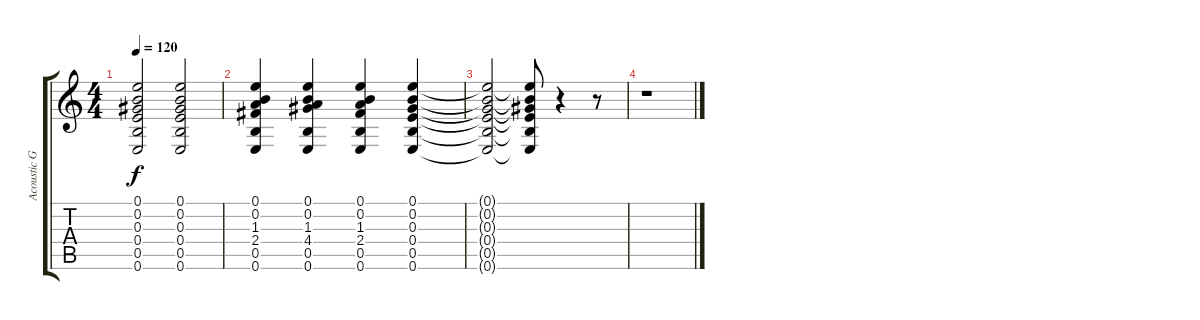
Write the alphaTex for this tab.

\track ("Acoustic Guitar" "Acoustic G") {instrument acousticguitarsteel}
\staff {score tabs}
\tuning (E4 B3 Ab3 E3 B2 E2) {hide}
\ts (4 4)
\tempo 120
\clef g2
\ks c
(0.1 0.2 0.3 0.4 0.5 0.6).2{dy f} (0.1 0.2 0.3 0.4 0.5 0.6).2 |
(0.1 0.2 1.3 2.4 0.5 0.6).4 (0.1 0.2 1.3 4.4 0.5 0.6).4 (0.1 0.2 1.3 2.4 0.5 0.6).4 (0.1 0.2 0.3 0.4 0.5 0.6).4 |
(0.1{t} 0.2{t} 0.3{t} 0.4{t} 0.5{t} 0.6{t}).2 (0.1{t} 0.2{t} 0.3{t} 0.4{t} 0.5{t} 0.6{t}).8 r.4 r.8 |
r.1
